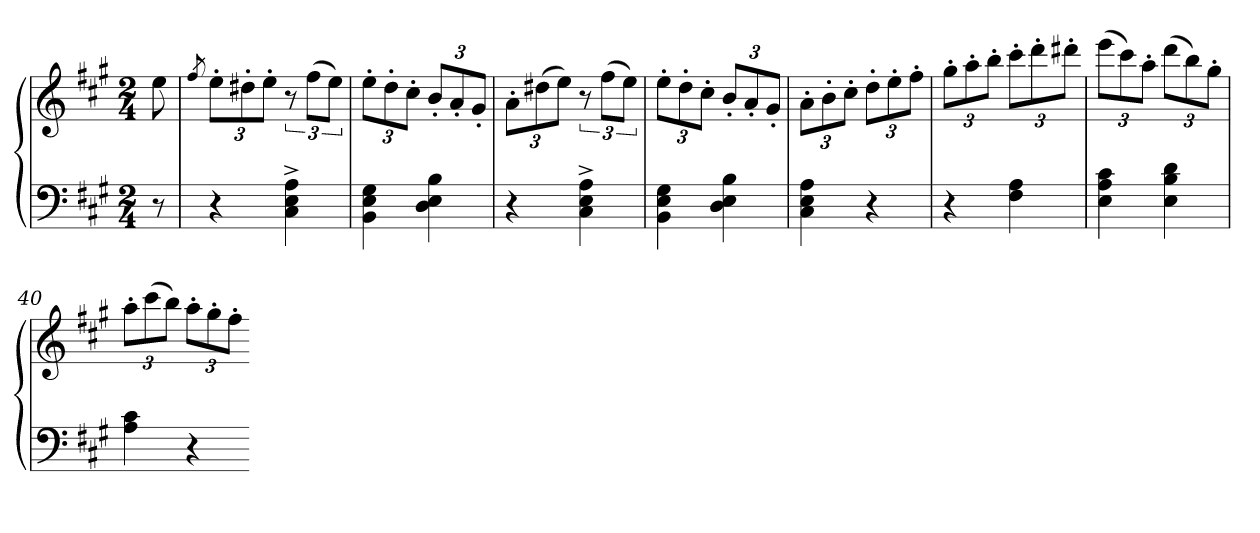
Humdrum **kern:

**kern	**kern
*part1	*part1
*staff2	*staff1
*clefF4	*clefG2
*k[f#c#g#]	*k[f#c#g#]
*A:	*A:
*M2/4	*M2/4
=	=
8r	8ee
=33	=33
.	8qff#
4r	12ee'L
.	12dd#X'
.	12ee'J
4C#^ 4E^ 4A^	12r
.	(12ff#L
.	12eeJ)
=34	=34
4BB 4E 4G#	12ee'L
.	12dd'
.	12cc#'J
4D 4E 4B	12b'L
.	12a'
.	12g#'J
=35	=35
4r	12a'L
.	(12dd#X
.	12eeJ)
4C#^ 4E^ 4A^	12r
.	(12ff#L
.	12eeJ)
=36	=36
4BB 4E 4G#	12ee'L
.	12dd'
.	12cc#'J
4D 4E 4B	12b'L
.	12a'
.	12g#'J
=37	=37
4C# 4E 4A	12a'L
.	12b'
.	12cc#'J
4r	12dd'L
.	12ee'
.	12ff#'J
=38	=38
4r	12gg#'L
.	12aa'
.	12bb'J
4F# 4A	12ccc#'L
.	12ddd'
.	12ddd#X'J
=39	=39
4E 4A 4c#	(12eeeL
.	12ccc#)
.	12aa'J
4E 4B 4d	(12dddL
.	12bb)
.	12gg#'J
=40	=40
4A 4c#	12aa'L
.	(12ccc#
.	12bbJ)
4r	12aa'L
.	12gg#'
.	12ff#'J
=-	=-
*-	*-
